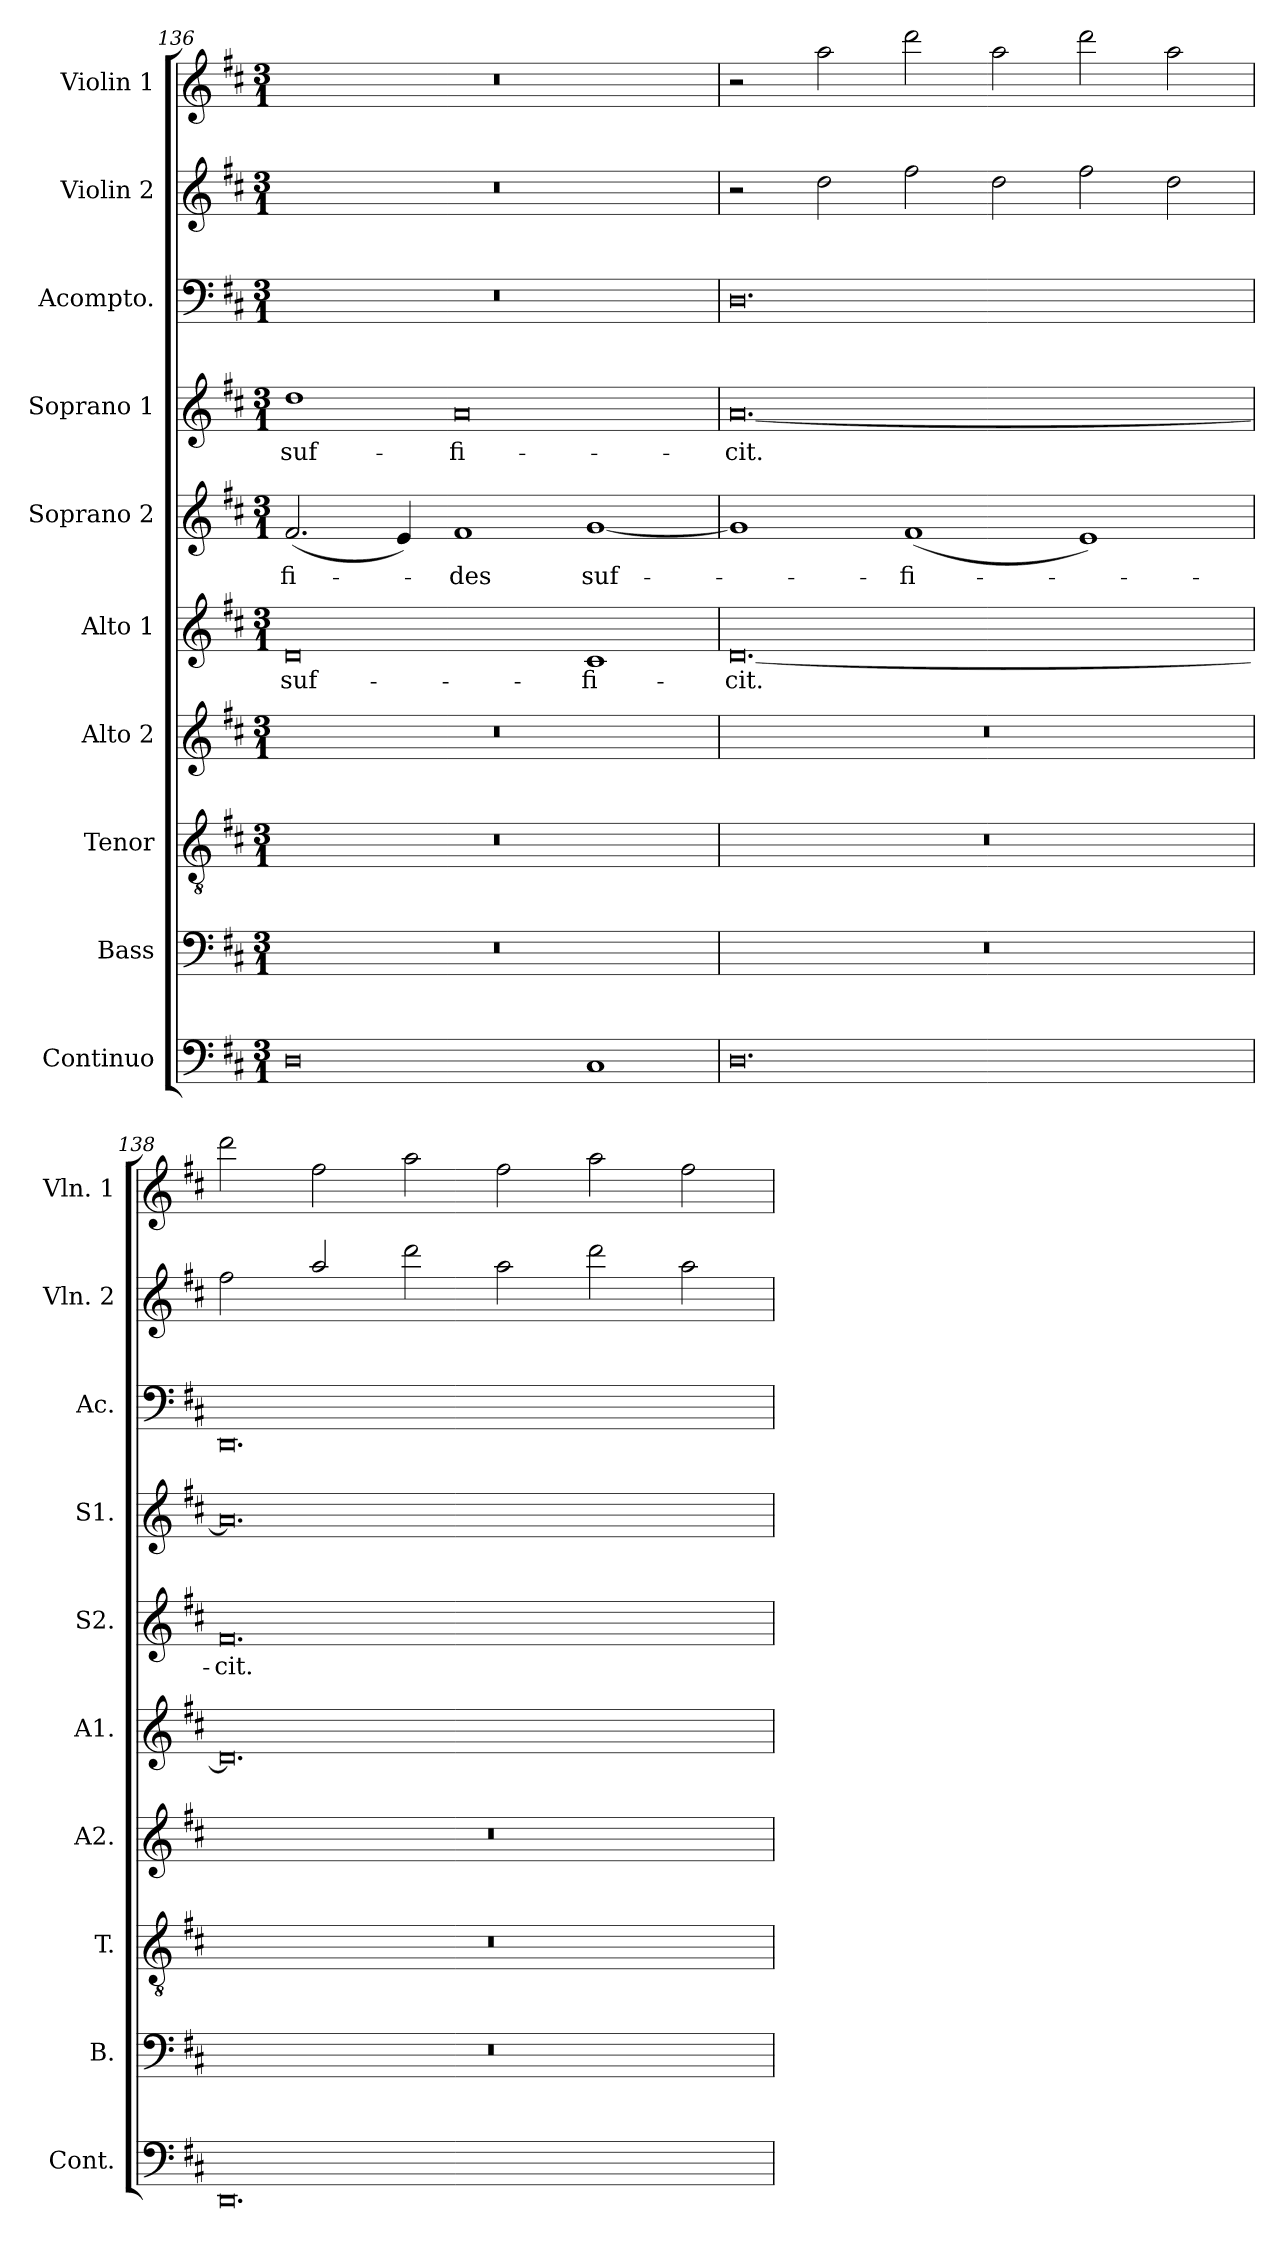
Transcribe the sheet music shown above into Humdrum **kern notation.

**kern	**kern	**kern	**kern	**kern	**text	**kern	**text	**kern	**text	**kern	**kern	**kern
*part10	*part9	*part8	*part7	*part6	*part6	*part5	*part5	*part4	*part4	*part3	*part2	*part1
*staff10	*staff9	*staff8	*staff7	*staff6	*staff6	*staff5	*staff5	*staff4	*staff4	*staff3	*staff2	*staff1
*I"Continuo	*I"Bass	*I"Tenor	*I"Alto 2	*I"Alto 1	*	*I"Soprano 2	*	*I"Soprano 1	*	*I"Acompto.	*I"Violin 2	*I"Violin 1
*I'Cont.	*I'B.	*I'T.	*I'A2.	*I'A1.	*	*I'S2.	*	*I'S1.	*	*I'Ac.	*I'Vln. 2	*I'Vln. 1
!!LO:PB:g=z
*clefF4	*clefF4	*clefGv2	*clefG2	*clefG2	*	*clefG2	*	*clefG2	*	*clefF4	*clefG2	*clefG2
*	*	*ITrd7c12	*	*	*	*	*	*	*	*	*	*
*k[f#c#]	*k[f#c#]	*k[f#c#]	*k[f#c#]	*k[f#c#]	*	*k[f#c#]	*	*k[f#c#]	*	*k[f#c#]	*k[f#c#]	*k[f#c#]
*D:	*D:	*D:	*D:	*D:	*	*D:	*	*D:	*	*D:	*D:	*D:
*M3/1	*M3/1	*M3/1	*M3/1	*M3/1	*	*M3/1	*	*M3/1	*	*M3/1	*M3/1	*M3/1
=136	=136	=136	=136	=136	=136	=136	=136	=136	=136	=136	=136	=136
!	!LO:N:vis=1	!LO:N:vis=1	!LO:N:vis=1	!	!	!	!	!	!	!	!	!
!	!	!	!	!	!LO:LY:b:color=#000000	!	!	!	!	!	!	!
!	!	!	!	!	!	!	!LO:LY:b:color=#000000	!	!	!	!	!
!	!	!	!	!	!	!	!	!	!LO:LY:b:color=#000000	!LO:N:vis=1	!LO:N:vis=1	!LO:N:vis=1
0Di	0.r	0.r	0.r	0di	suf-	(2.f#i/	fi-	1ddi	suf-	0.r	0.r	0.r
.	.	.	.	.	.	4ei/)	.	.	.	.	.	.
!	!	!	!	!	!	!	!LO:LY:b:color=#000000	!	!	!	!	!
!	!	!	!	!	!	!	!	!	!LO:LY:b:color=#000000	!	!	!
.	.	.	.	.	.	1f#i	-des	0ai	-fi-	.	.	.
!	!	!	!	!	!LO:LY:b:color=#000000	!	!	!	!	!	!	!
!	!	!	!	!	!	!	!LO:LY:b:color=#000000	!	!	!	!	!
1C#i	.	.	.	1c#i	-fi-	[<1gi	suf-	.	.	.	.	.
=137	=137	=137	=137	=137	=137	=137	=137	=137	=137	=137	=137	=137
!	!LO:N:vis=1	!LO:N:vis=1	!LO:N:vis=1	!	!	!	!	!	!	!	!	!
!	!	!	!	!	!LO:LY:b:color=#000000	!	!	!	!	!	!	!
!	!	!	!	!	!	!	!	!	!LO:LY:b:color=#000000	!	!	!
0.Di	0.r	0.r	0.r	[<0.di	-cit.	1gi]	.	[<0.ai	-cit.	0.Di	2r	2r
.	.	.	.	.	.	.	.	.	.	.	2ddi\	2aai\
!	!	!	!	!	!	!	!LO:LY:b:color=#000000	!	!	!	!	!
.	.	.	.	.	.	(1f#i	-fi-	.	.	.	2ff#i\	2dddi\
.	.	.	.	.	.	.	.	.	.	.	2ddi\	2aai\
.	.	.	.	.	.	1ei)	.	.	.	.	2ff#i\	2dddi\
.	.	.	.	.	.	.	.	.	.	.	2ddi\	2aai\
=138	=138	=138	=138	=138	=138	=138	=138	=138	=138	=138	=138	=138
!	!LO:N:vis=1	!LO:N:vis=1	!LO:N:vis=1	!	!	!	!	!	!	!	!	!
!	!	!	!	!	!	!	!LO:LY:b:color=#000000	!	!	!	!	!
0.DDi	0.r	0.r	0.r	0.di]	.	0.f#i	-cit.	0.ai]	.	0.DDi	2ff#i\	2dddi\
.	.	.	.	.	.	.	.	.	.	.	2aai/	2ff#i\
.	.	.	.	.	.	.	.	.	.	.	2dddi\	2aai\
.	.	.	.	.	.	.	.	.	.	.	2aai\	2ff#i\
.	.	.	.	.	.	.	.	.	.	.	2dddi\	2aai\
.	.	.	.	.	.	.	.	.	.	.	2aai\	2ff#i\
=	=	=	=	=	=	=	=	=	=	=	=	=
*-	*-	*-	*-	*-	*-	*-	*-	*-	*-	*-	*-	*-
